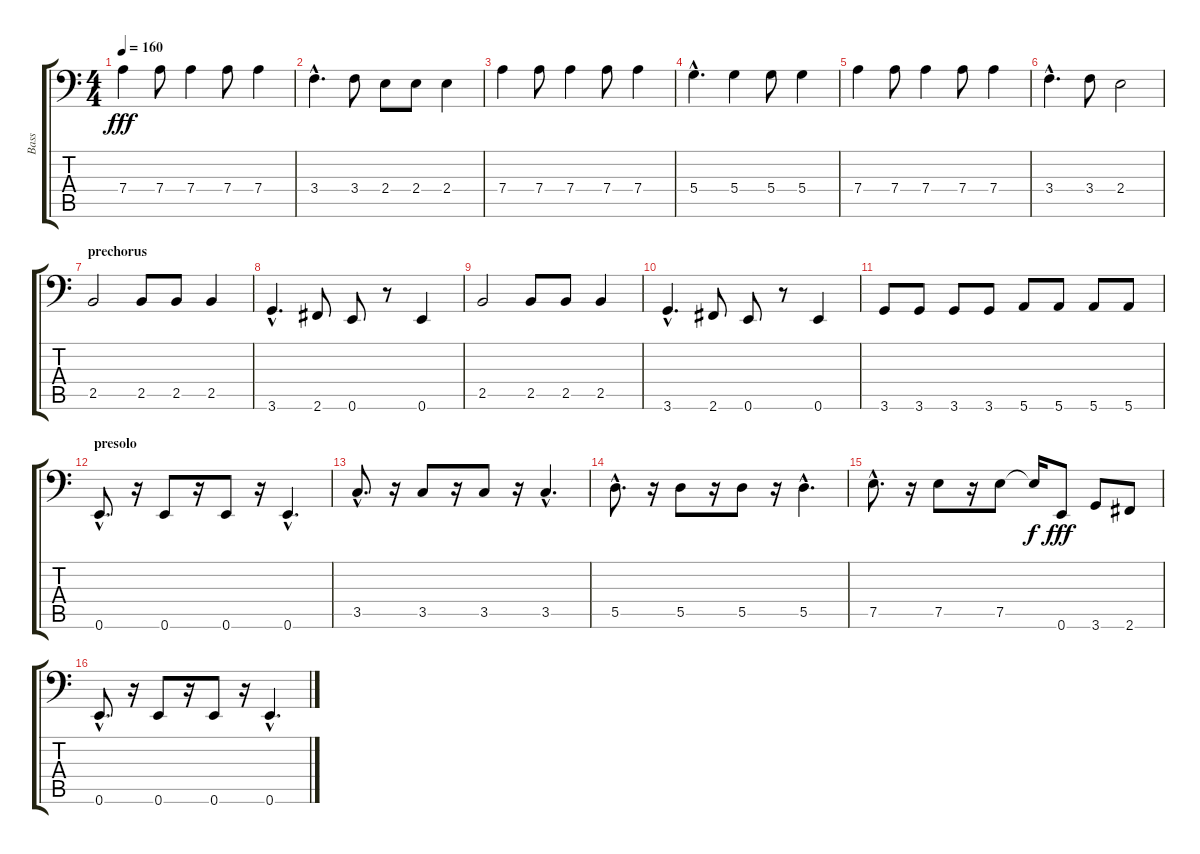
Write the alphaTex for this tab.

\track ("Bass" "Bass") {instrument electricbassfinger}
\staff {score tabs}
\tuning (E3 B2 G2 D2 A1 E1) {hide}
\ts (4 4)
\tempo 160
\clef f4
\ks c
7.4.4{dy fff} 7.4.8 7.4.4 7.4.8 7.4.4 |
3.4{hac}.4{d} 3.4.8 2.4.8 2.4.8 2.4.4 |
7.4.4 7.4.8 7.4.4 7.4.8 7.4.4 |
5.4{hac}.4{d} 5.4.4 5.4.8 5.4.4 |
7.4.4 7.4.8 7.4.4 7.4.8 7.4.4 |
3.4{hac}.4{d} 3.4.8 2.4.2 |
\section ("" "prechorus")
2.5.2 2.5.8 2.5.8 2.5.4 |
3.6{hac}.4{d} 2.6.8 0.6.8 r.8 0.6.4 |
2.5.2 2.5.8 2.5.8 2.5.4 |
3.6{hac}.4{d} 2.6.8 0.6.8 r.8 0.6.4 |
3.6.8 3.6.8 3.6.8 3.6.8 5.6.8 5.6.8 5.6.8 5.6.8 |
\section ("" "presolo")
0.6{hac}.8{d} r.16 0.6.8 r.16 0.6.8 r.16 0.6{hac}.4{d} |
3.5{hac}.8{d} r.16 3.5.8 r.16 3.5.8 r.16 3.5{hac}.4{d} |
5.5{hac}.8{d} r.16 5.5.8 r.16 5.5.8 r.16 5.5{hac}.4{d} |
7.5{hac}.8{d} r.16 7.5.8 r.16 7.5.8 7.5{t}.16{dy f} 0.6.8{dy fff} 3.6.8 2.6.8 |
0.6{hac}.8{d} r.16 0.6.8 r.16 0.6.8 r.16 0.6{hac}.4{d}
